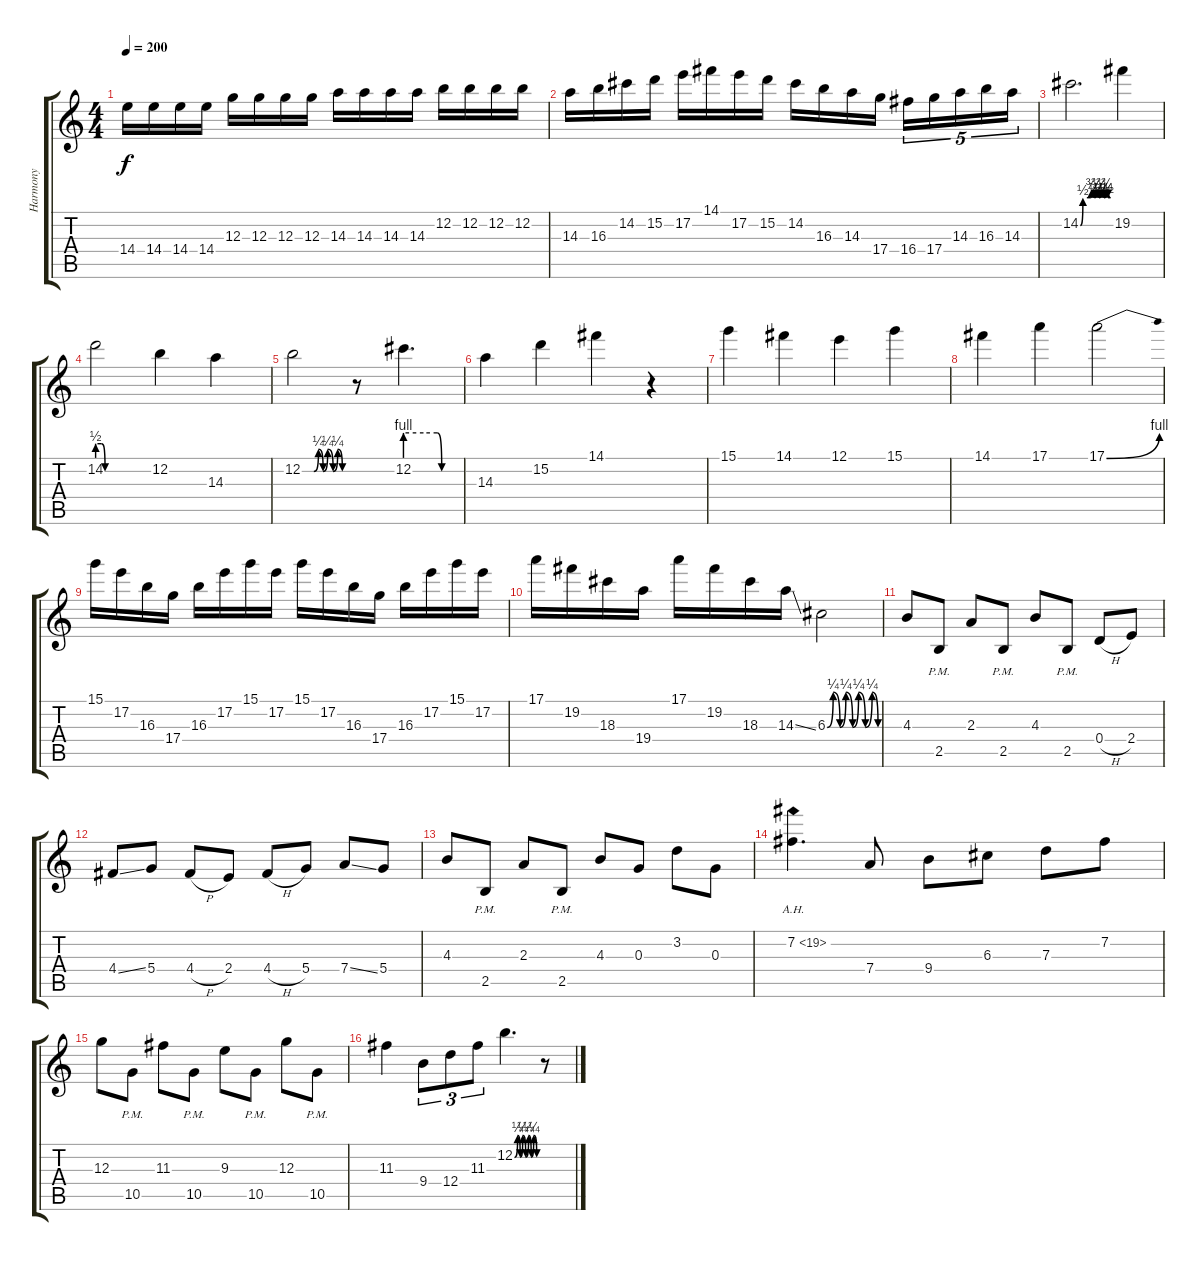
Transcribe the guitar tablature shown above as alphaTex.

\track ("Harmony" "Harmony") {instrument distortionguitar}
\staff {score tabs}
\tuning (E4 B3 G3 D3 A2 E2) {hide}
\ts (4 4)
\tempo 200
\clef g2
\ks c
14.4.16{dy f} 14.4.16 14.4.16 14.4.16 12.3.16 12.3.16 12.3.16 12.3.16 14.3.16 14.3.16 14.3.16 14.3.16 12.2.16 12.2.16 12.2.16 12.2.16 |
14.3.16 16.3.16 14.2.16 15.2.16 17.2.16 14.1.16 17.2.16 15.2.16 14.2.16 16.3.16 14.3.16 17.4.16 16.4.16{tu (5 4)} 17.4.16{tu (5 4)} 14.3.16{tu (5 4)} 16.3.16{tu (5 4)} 14.3.16{tu (5 4)} |
14.2{be (custom 0 0 5 2 20 2 22 3 28 2 32 3 37 2 42 3 47 2 52 3 55 2 60 2)}.2{d} 19.2.4 |
14.2{be (custom 0 2 5 2 9 0 60 0)}.2 12.2.4 14.3.4 |
12.2{be (custom 0 0 5 0 15 0 21 1 27 0 33 1 40 0 46 1 52 0 60 0)}.2 r.8 12.2{be (custom 0 4 20 4 35 4 40 0 60 0)}.4{d} |
14.3.4 15.2.4 14.1.4 r.4 |
15.1.4 14.1.4 12.1.4 15.1.4 |
14.1.4 17.1.4 17.1{be (bend 0 0 60 4)}.2 |
15.1.16 17.2.16 16.3.16 17.4.16 16.3.16 17.2.16 15.1.16 17.2.16 15.1.16 17.2.16 16.3.16 17.4.16 16.3.16 17.2.16 15.1.16 17.2.16 |
17.1.16 19.2.16 18.3.16 19.4.16 17.1.16 19.2.16 18.3.16 14.3{ss}.16 6.3{be (custom 0 0 7 1 15 0 22 1 30 0 37 1 45 0 53 1 60 0)}.2 |
4.3.8 2.5{pm}.8 2.3.8 2.5{pm}.8 4.3.8 2.5{pm}.8 0.4{h}.8 2.4.8 |
4.4{ss}.8 5.4.8 4.4{h}.8 2.4.8 4.4{h}.8 5.4.8 7.4{ss}.8 5.4.8 |
4.3.8 2.5{pm}.8 2.3.8 2.5{pm}.8 4.3.8 0.3.8 3.2.8 0.3.8 |
7.2{ah 12}.4{d} 7.4.8 9.4.8 6.3.8 7.3.8 7.2.8 |
12.3.8 10.5{pm}.8 11.3.8 10.5{pm}.8 9.3.8 10.5{pm}.8 12.3.8 10.5{pm}.8 |
11.3.4 9.4.8{tu (3 2)} 12.4.8{tu (3 2)} 11.3.8{tu (3 2)} 12.2{be (custom 0 0 8 1 15 0 22 1 30 0 38 1 45 0 52 1 60 0)}.4{d} r.8
